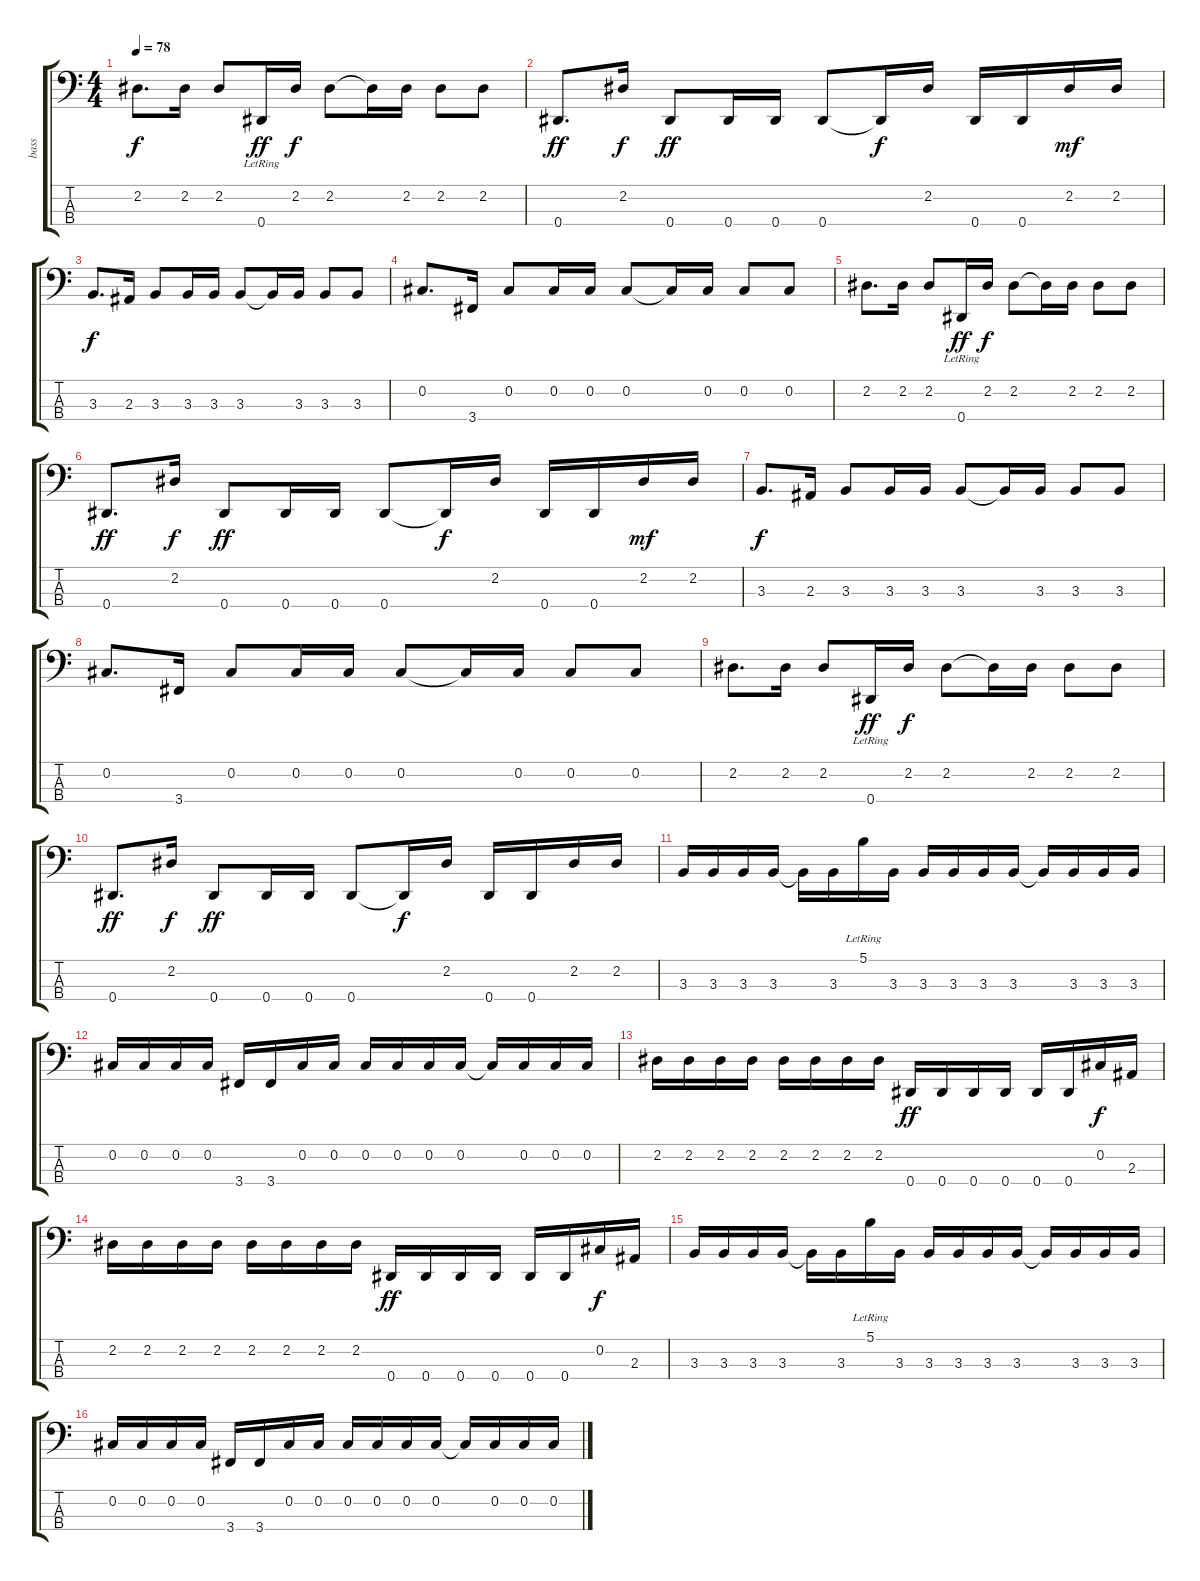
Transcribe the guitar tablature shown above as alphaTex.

\track ("bass" "bass") {instrument electricbassfinger}
\staff {score tabs}
\tuning (Gb2 Db2 Ab1 Eb1) {hide}
\ts (4 4)
\tempo 78
\clef f4
\ks c
2.2.8{d dy f} 2.2.16 2.2.8 0.4{lr}.16{dy ff} 2.2.16{dy f} 2.2.8 2.2{t}.16 2.2.16 2.2.8 2.2.8 |
0.4.8{d dy ff} 2.2.16{dy f} 0.4.8{dy ff} 0.4.16 0.4.16 0.4.8 0.4{t}.16{dy f} 2.2.16 0.4.16 0.4.16 2.2.16{dy mf} 2.2.16 |
3.3.8{d dy f} 2.3.16 3.3.8 3.3.16 3.3.16 3.3.8 3.3{t}.16 3.3.16 3.3.8 3.3.8 |
0.2.8{d} 3.4.16 0.2.8 0.2.16 0.2.16 0.2.8 0.2{t}.16 0.2.16 0.2.8 0.2.8 |
2.2.8{d} 2.2.16 2.2.8 0.4{lr}.16{dy ff} 2.2.16{dy f} 2.2.8 2.2{t}.16 2.2.16 2.2.8 2.2.8 |
0.4.8{d dy ff} 2.2.16{dy f} 0.4.8{dy ff} 0.4.16 0.4.16 0.4.8 0.4{t}.16{dy f} 2.2.16 0.4.16 0.4.16 2.2.16{dy mf} 2.2.16 |
3.3.8{d dy f} 2.3.16 3.3.8 3.3.16 3.3.16 3.3.8 3.3{t}.16 3.3.16 3.3.8 3.3.8 |
0.2.8{d} 3.4.16 0.2.8 0.2.16 0.2.16 0.2.8 0.2{t}.16 0.2.16 0.2.8 0.2.8 |
2.2.8{d} 2.2.16 2.2.8 0.4{lr}.16{dy ff} 2.2.16{dy f} 2.2.8 2.2{t}.16 2.2.16 2.2.8 2.2.8 |
0.4.8{d dy ff} 2.2.16{dy f} 0.4.8{dy ff} 0.4.16 0.4.16 0.4.8 0.4{t}.16{dy f} 2.2.16 0.4.16 0.4.16 2.2.16 2.2.16 |
3.3.16 3.3.16 3.3.16 3.3.16 3.3{t}.16 3.3.16 5.1{lr}.16 3.3.16 3.3.16 3.3.16 3.3.16 3.3.16 3.3{t}.16 3.3.16 3.3.16 3.3.16 |
0.2.16 0.2.16 0.2.16 0.2.16 3.4.16 3.4.16 0.2.16 0.2.16 0.2.16 0.2.16 0.2.16 0.2.16 0.2{t}.16 0.2.16 0.2.16 0.2.16 |
2.2.16 2.2.16 2.2.16 2.2.16 2.2.16 2.2.16 2.2.16 2.2.16 0.4.16{dy ff} 0.4.16 0.4.16 0.4.16 0.4.16 0.4.16 0.2.16{dy f} 2.3.16 |
2.2.16 2.2.16 2.2.16 2.2.16 2.2.16 2.2.16 2.2.16 2.2.16 0.4.16{dy ff} 0.4.16 0.4.16 0.4.16 0.4.16 0.4.16 0.2.16{dy f} 2.3.16 |
3.3.16 3.3.16 3.3.16 3.3.16 3.3{t}.16 3.3.16 5.1{lr}.16 3.3.16 3.3.16 3.3.16 3.3.16 3.3.16 3.3{t}.16 3.3.16 3.3.16 3.3.16 |
0.2.16 0.2.16 0.2.16 0.2.16 3.4.16 3.4.16 0.2.16 0.2.16 0.2.16 0.2.16 0.2.16 0.2.16 0.2{t}.16 0.2.16 0.2.16 0.2.16
